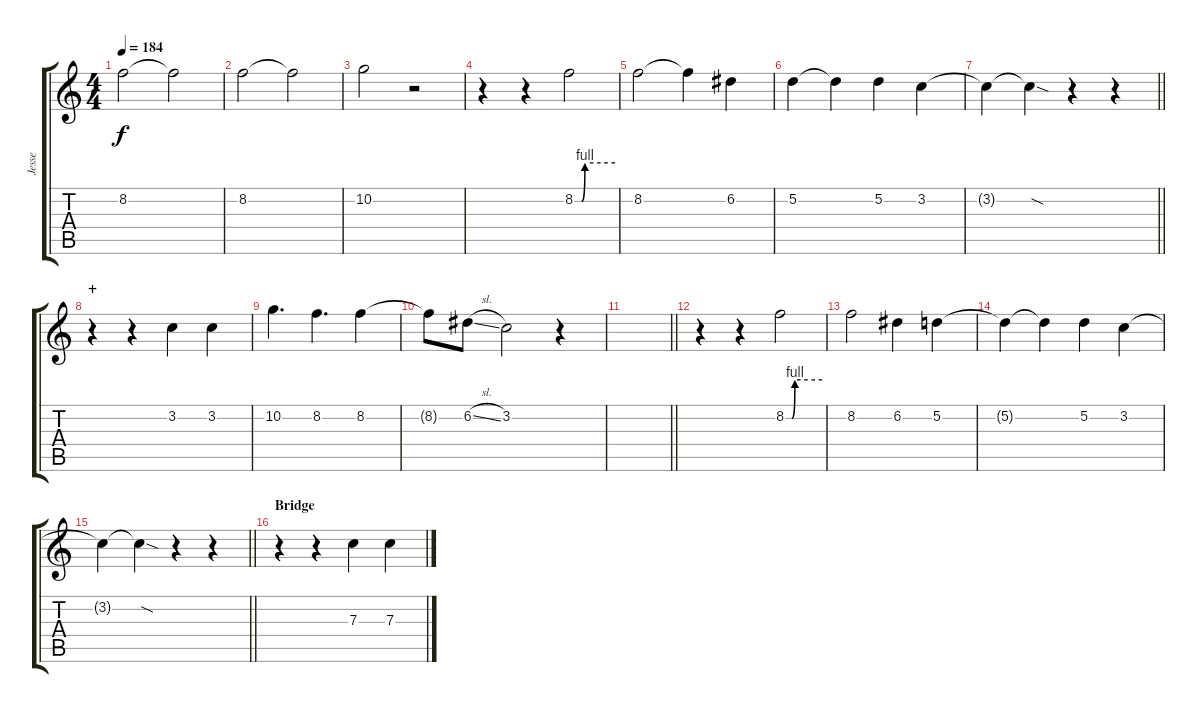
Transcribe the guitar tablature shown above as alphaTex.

\track ("Jesse" "Jesse") {instrument overdrivenguitar}
\staff {score tabs}
\tuning (D4 A3 F3 C3 G2 C2) {hide}
\ts (4 4)
\tempo 184
\clef g2
\ks c
8.2.2{dy f} 8.2{t}.2 |
8.2.2 8.2{t}.2 |
10.2.2 r.2 |
r.4 r.4 8.2{be (custom 0 0 10 0 15 4 60 4)}.2 |
8.2.2 8.2{t}.4 6.2.4 |
5.2.4 5.2{t}.4 5.2.4 3.2.4 |
\barLineRight lightlight
3.2{t}.4 3.2{sod t}.4 r.4 r.4 |
\section ("" "+")
r.4 r.4 3.2.4 3.2.4 |
10.2.4{d} 8.2.4{d} 8.2.4 |
8.2{t}.8 6.2{sl}.8 3.2.2 r.4 |
\barLineRight lightlight
|
r.4 r.4 8.2{be (custom 0 0 10 0 15 4 60 4)}.2 |
8.2.2 6.2.4 5.2.4 |
5.2{t}.4 5.2{t}.4 5.2.4 3.2.4 |
\barLineRight lightlight
3.2{t}.4 3.2{sod t}.4 r.4 r.4 |
\section ("" "Bridge")
r.4 r.4 7.3.4 7.3.4
